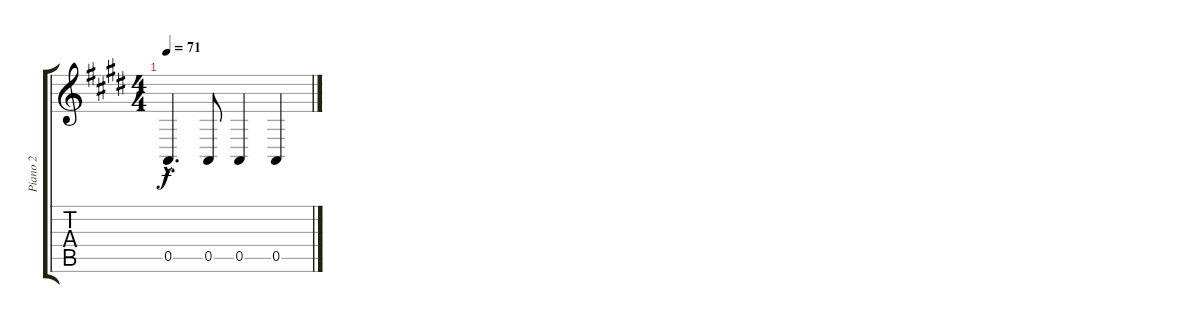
\track ("Piano 2" "Piano 2") {instrument acousticgrandpiano}
\staff {score tabs}
\tuning (E4 B3 G3 D3 A2 E2) {hide}
\ts (4 4)
\tempo 71
\clef g2
\ks e
0.5{hac}.4{d dy f} 0.5.8 0.5.4 0.5.4
